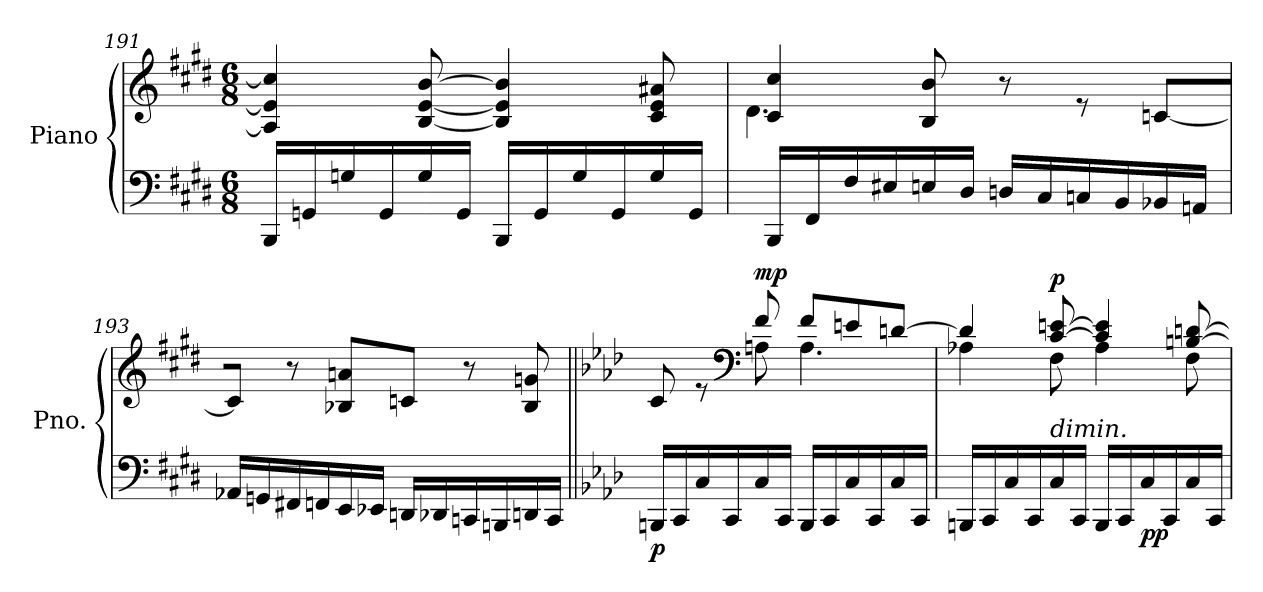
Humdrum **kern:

**kern	**kern	**dynam
*part1	*part1	*part1
*staff2	*staff1	*staff1/2
*I"Piano	*	*
*I'Pno.	*	*
!!LO:LB:g=z
*clefF4	*clefG2	*
*k[f#c#g#d#]	*k[f#c#g#d#]	*
*M6/8	*M6/8	*
=191	=191	=191
16BBB/LL	4A#/] 4e/] 4cc#/]	.
16GGn/	.	.
16Gn/	.	.
16GG/	.	.
16G/	[8B/ [8e/ [8b/	.
16GG/JJ	.	.
16BBB/LL	4B/] 4e/] 4b/]	.
16GG/	.	.
16G/	.	.
16GG/	.	.
16G/	8c#/ 8e/ 8a#X/	.
16GG/JJ	.	.
=192	=192	=192
*	*^	*
16BBB/LL	4c#/ 4cc#/	4.d#\	.
16FF#/	.	.	.
16F#/	.	.	.
16E#X/	.	.	.
16En/	8B/ 8b/	.	.
16D#/JJ	.	.	.
16Dn/LL	8r	8ryy	.
16C#/	.	.	.
16Cn/	8re	4reyy	.
16BB/	.	.	.
16BB-X/	[8cn/L	.	.
16AAn/JJ	.	.	.
*	*v	*v	*
=193	=193	=193
16AA-X/LL	8c/J]	.
16GGn/	.	.
16FF#X/	8r	.
16FFn/	.	.
16EE/	8B-X/ 8an/L	.
16EE-X/JJ	.	.
16DDn/LL	8cn/J	.
16DD-X/	.	.
16CCn/	8r	.
16BBBn/	.	.
16DDn/	8B-/ 8gn/	.
16CC/JJ	.	.
!!LO:LB:g=z
=194||	=194||	=194||
*k[b-e-a-d-]	*k[b-e-a-d-]	*
*	*^	*
!	!	!	!LO:DY:b=2
16BBBn/LL	8c/	4rddyy	p
16CC/	.	.	.
16C/	8re	.	.
16CC/	.	.	.
*	*clefF4	*	*
!	!	!	!LO:DY:a
16C/	8f/	8An\	mp
16CC/JJ	.	.	.
16BBB/LL	8f/L	4.A\	.
16CC/	.	.	.
16C/	8en/	.	.
16CC/	.	.	.
16C/	[8dn/J	.	.
16CC/JJ	.	.	.
=195	=195	=195	=195
16BBBn/LL	4d/]	4A-X\	.
16CC/	.	.	.
16C/	.	.	.
16CC/	.	.	.
!LO:TX:a:i:t=dimin.	!	!	!
!	!	!	!LO:DY:a
16C/	[8c/ [8en/	8F\	p
16CC/JJ	.	.	.
16BBB/LL	4c/] 4e/]	4A-\	.
16CC/	.	.	.
!	!	!	!LO:DY:b=2
16C/	.	.	pp
16CC/	.	.	.
16C/	[8Bn/ [8dn/	8F\	.
16CC/JJ	.	.	.
*	*v	*v	*
=	=	=
*-	*-	*-
